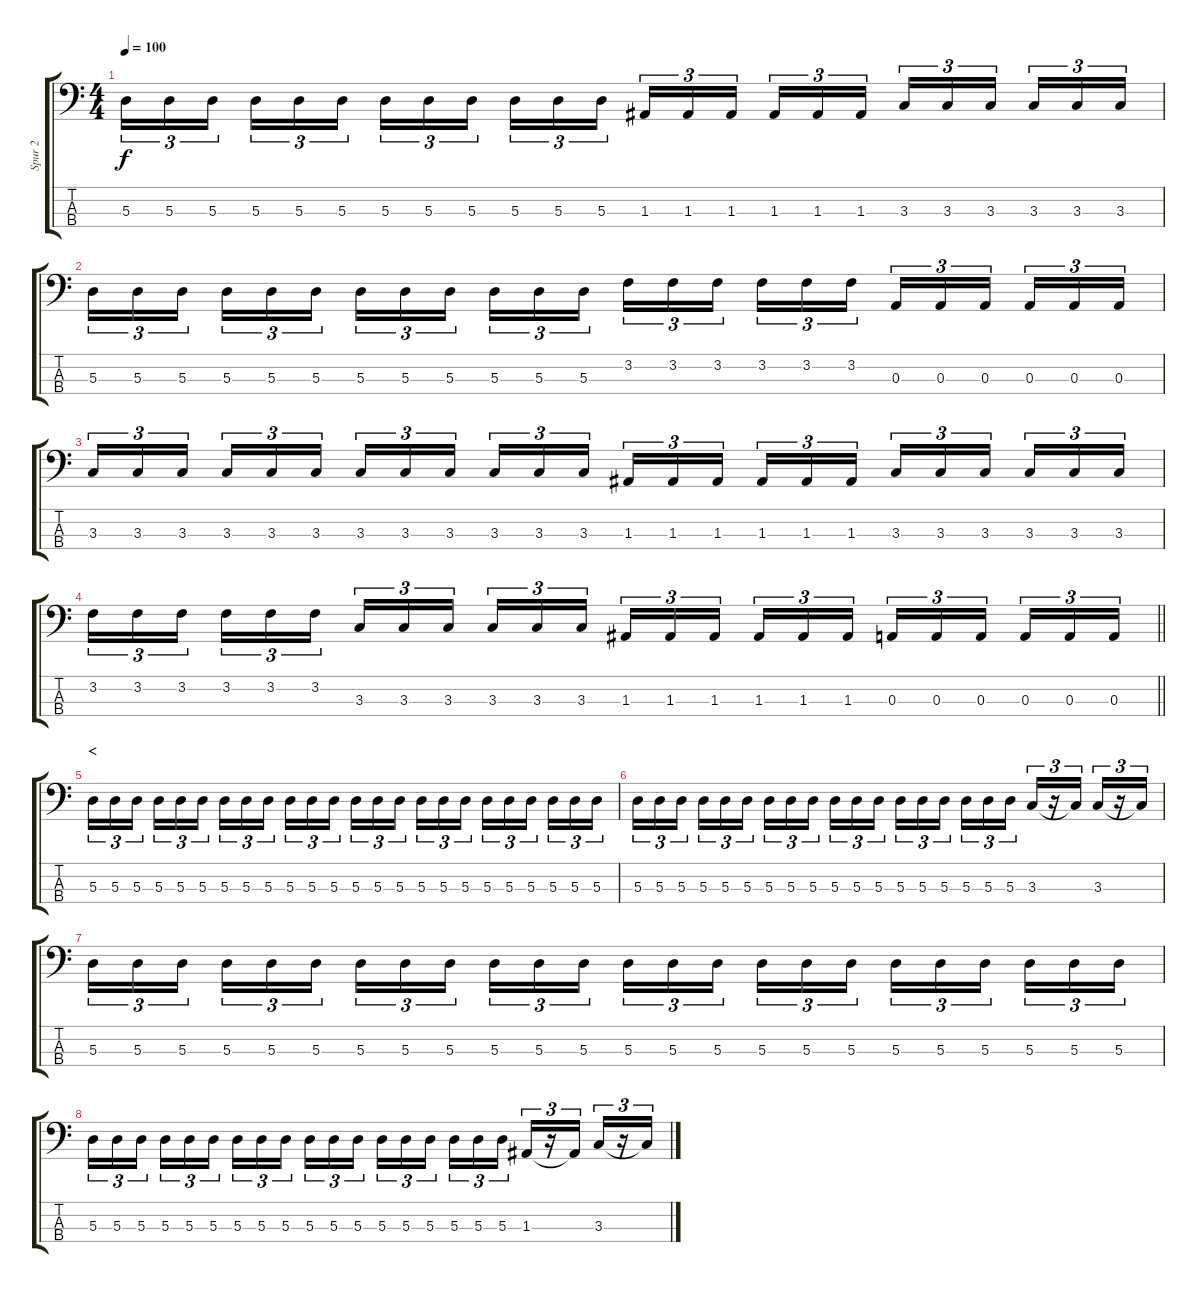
\track ("Spur 2" "Spur 2") {instrument electricbassfinger}
\staff {score tabs}
\tuning (G2 D2 A1 E1) {hide}
\ts (4 4)
\tempo 100
\clef f4
\ks c
5.3.16{tu (3 2) dy f} 5.3.16{tu (3 2)} 5.3.16{tu (3 2) beam splitsecondary} 5.3.16{tu (3 2)} 5.3.16{tu (3 2)} 5.3.16{tu (3 2)} 5.3.16{tu (3 2)} 5.3.16{tu (3 2)} 5.3.16{tu (3 2) beam splitsecondary} 5.3.16{tu (3 2)} 5.3.16{tu (3 2)} 5.3.16{tu (3 2)} 1.3.16{tu (3 2)} 1.3.16{tu (3 2)} 1.3.16{tu (3 2) beam splitsecondary} 1.3.16{tu (3 2)} 1.3.16{tu (3 2)} 1.3.16{tu (3 2)} 3.3.16{tu (3 2)} 3.3.16{tu (3 2)} 3.3.16{tu (3 2) beam splitsecondary} 3.3.16{tu (3 2)} 3.3.16{tu (3 2)} 3.3.16{tu (3 2)} |
5.3.16{tu (3 2)} 5.3.16{tu (3 2)} 5.3.16{tu (3 2) beam splitsecondary} 5.3.16{tu (3 2)} 5.3.16{tu (3 2)} 5.3.16{tu (3 2)} 5.3.16{tu (3 2)} 5.3.16{tu (3 2)} 5.3.16{tu (3 2) beam splitsecondary} 5.3.16{tu (3 2)} 5.3.16{tu (3 2)} 5.3.16{tu (3 2)} 3.2.16{tu (3 2)} 3.2.16{tu (3 2)} 3.2.16{tu (3 2) beam splitsecondary} 3.2.16{tu (3 2)} 3.2.16{tu (3 2)} 3.2.16{tu (3 2)} 0.3.16{tu (3 2)} 0.3.16{tu (3 2)} 0.3.16{tu (3 2) beam splitsecondary} 0.3.16{tu (3 2)} 0.3.16{tu (3 2)} 0.3.16{tu (3 2)} |
3.3.16{tu (3 2)} 3.3.16{tu (3 2)} 3.3.16{tu (3 2) beam splitsecondary} 3.3.16{tu (3 2)} 3.3.16{tu (3 2)} 3.3.16{tu (3 2)} 3.3.16{tu (3 2)} 3.3.16{tu (3 2)} 3.3.16{tu (3 2) beam splitsecondary} 3.3.16{tu (3 2)} 3.3.16{tu (3 2)} 3.3.16{tu (3 2)} 1.3.16{tu (3 2)} 1.3.16{tu (3 2)} 1.3.16{tu (3 2) beam splitsecondary} 1.3.16{tu (3 2)} 1.3.16{tu (3 2)} 1.3.16{tu (3 2)} 3.3.16{tu (3 2)} 3.3.16{tu (3 2)} 3.3.16{tu (3 2) beam splitsecondary} 3.3.16{tu (3 2)} 3.3.16{tu (3 2)} 3.3.16{tu (3 2)} |
\barLineRight lightlight
3.2.16{tu (3 2)} 3.2.16{tu (3 2)} 3.2.16{tu (3 2) beam splitsecondary} 3.2.16{tu (3 2)} 3.2.16{tu (3 2)} 3.2.16{tu (3 2)} 3.3.16{tu (3 2)} 3.3.16{tu (3 2)} 3.3.16{tu (3 2) beam splitsecondary} 3.3.16{tu (3 2)} 3.3.16{tu (3 2)} 3.3.16{tu (3 2)} 1.3.16{tu (3 2)} 1.3.16{tu (3 2)} 1.3.16{tu (3 2) beam splitsecondary} 1.3.16{tu (3 2)} 1.3.16{tu (3 2)} 1.3.16{tu (3 2)} 0.3.16{tu (3 2)} 0.3.16{tu (3 2)} 0.3.16{tu (3 2) beam splitsecondary} 0.3.16{tu (3 2)} 0.3.16{tu (3 2)} 0.3.16{tu (3 2)} |
\section ("" "<")
5.3.16{tu (3 2)} 5.3.16{tu (3 2)} 5.3.16{tu (3 2) beam splitsecondary} 5.3.16{tu (3 2)} 5.3.16{tu (3 2)} 5.3.16{tu (3 2)} 5.3.16{tu (3 2)} 5.3.16{tu (3 2)} 5.3.16{tu (3 2) beam splitsecondary} 5.3.16{tu (3 2)} 5.3.16{tu (3 2)} 5.3.16{tu (3 2)} 5.3.16{tu (3 2)} 5.3.16{tu (3 2)} 5.3.16{tu (3 2) beam splitsecondary} 5.3.16{tu (3 2)} 5.3.16{tu (3 2)} 5.3.16{tu (3 2)} 5.3.16{tu (3 2)} 5.3.16{tu (3 2)} 5.3.16{tu (3 2) beam splitsecondary} 5.3.16{tu (3 2)} 5.3.16{tu (3 2)} 5.3.16{tu (3 2)} |
5.3.16{tu (3 2)} 5.3.16{tu (3 2)} 5.3.16{tu (3 2) beam splitsecondary} 5.3.16{tu (3 2)} 5.3.16{tu (3 2)} 5.3.16{tu (3 2)} 5.3.16{tu (3 2)} 5.3.16{tu (3 2)} 5.3.16{tu (3 2) beam splitsecondary} 5.3.16{tu (3 2)} 5.3.16{tu (3 2)} 5.3.16{tu (3 2)} 5.3.16{tu (3 2)} 5.3.16{tu (3 2)} 5.3.16{tu (3 2) beam splitsecondary} 5.3.16{tu (3 2)} 5.3.16{tu (3 2)} 5.3.16{tu (3 2)} 3.3.16{tu (3 2)} r.16{tu (3 2)} 3.3{t}.16{tu (3 2)} 3.3.16{tu (3 2)} r.16{tu (3 2)} 3.3{t}.16{tu (3 2)} |
5.3.16{tu (3 2)} 5.3.16{tu (3 2)} 5.3.16{tu (3 2) beam splitsecondary} 5.3.16{tu (3 2)} 5.3.16{tu (3 2)} 5.3.16{tu (3 2)} 5.3.16{tu (3 2)} 5.3.16{tu (3 2)} 5.3.16{tu (3 2) beam splitsecondary} 5.3.16{tu (3 2)} 5.3.16{tu (3 2)} 5.3.16{tu (3 2)} 5.3.16{tu (3 2)} 5.3.16{tu (3 2)} 5.3.16{tu (3 2) beam splitsecondary} 5.3.16{tu (3 2)} 5.3.16{tu (3 2)} 5.3.16{tu (3 2)} 5.3.16{tu (3 2)} 5.3.16{tu (3 2)} 5.3.16{tu (3 2) beam splitsecondary} 5.3.16{tu (3 2)} 5.3.16{tu (3 2)} 5.3.16{tu (3 2)} |
5.3.16{tu (3 2)} 5.3.16{tu (3 2)} 5.3.16{tu (3 2) beam splitsecondary} 5.3.16{tu (3 2)} 5.3.16{tu (3 2)} 5.3.16{tu (3 2)} 5.3.16{tu (3 2)} 5.3.16{tu (3 2)} 5.3.16{tu (3 2) beam splitsecondary} 5.3.16{tu (3 2)} 5.3.16{tu (3 2)} 5.3.16{tu (3 2)} 5.3.16{tu (3 2)} 5.3.16{tu (3 2)} 5.3.16{tu (3 2) beam splitsecondary} 5.3.16{tu (3 2)} 5.3.16{tu (3 2)} 5.3.16{tu (3 2)} 1.3.16{tu (3 2)} r.16{tu (3 2)} 1.3{t}.16{tu (3 2)} 3.3.16{tu (3 2)} r.16{tu (3 2)} 3.3{t}.16{tu (3 2)}
